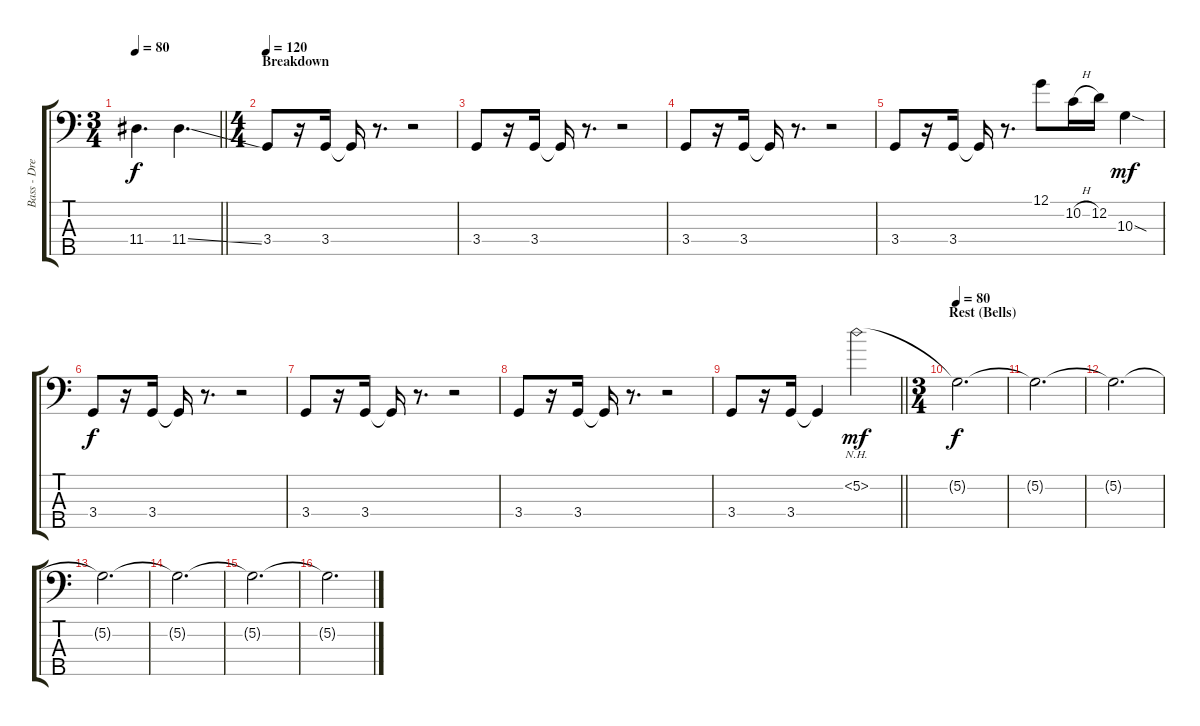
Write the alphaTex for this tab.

\track ("Bass - Drew Roulette" "Bass - Dre") {instrument electricbassfinger}
\staff {score tabs}
\tuning (G2 D2 A1 E1 B0) {hide}
\ts (3 4)
\tempo 80
\clef f4
\barLineRight lightlight
\ks c
11.4.4{d dy f} 11.4{ss}.4{d} |
\ts (4 4)
\section ("" "Breakdown")
\tempo 120
3.4.8 r.16 3.4.16 3.4{t}.16 r.8{d} r.2 |
3.4.8 r.16 3.4.16 3.4{t}.16 r.8{d} r.2 |
3.4.8 r.16 3.4.16 3.4{t}.16 r.8{d} r.2 |
3.4.8 r.16 3.4.16 3.4{t}.16 r.8{d} 12.1.8 10.2{h}.16 12.2.16 10.3{sod}.4{dy mf} |
3.4.8{dy f} r.16 3.4.16 3.4{t}.16 r.8{d} r.2 |
3.4.8 r.16 3.4.16 3.4{t}.16 r.8{d} r.2 |
3.4.8 r.16 3.4.16 3.4{t}.16 r.8{d} r.2 |
\barLineRight lightlight
3.4.8 r.16 3.4.16 3.4{t}.4 5.2{nh}.2{dy mf} |
\ts (3 4)
\section ("" "Rest (Bells)")
\tempo 80
5.2{t}.2{d dy f} |
5.2{t}.2{d} |
5.2{t}.2{d} |
5.2{t}.2{d} |
5.2{t}.2{d} |
5.2{t}.2{d} |
5.2{t}.2{d}
